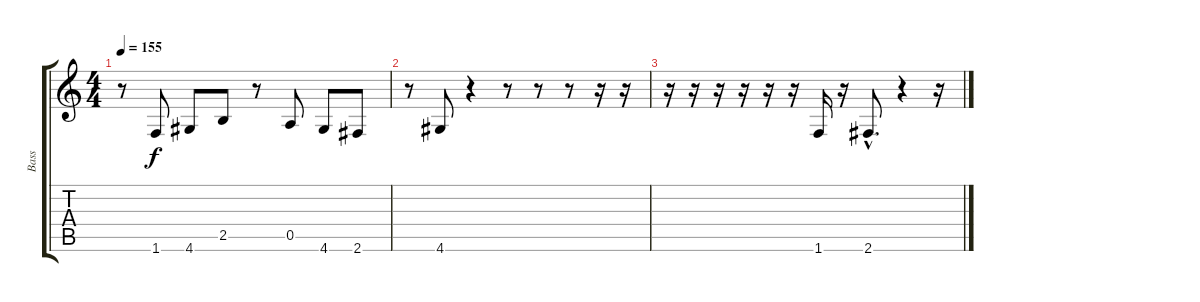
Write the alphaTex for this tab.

\track ("Bass" "Bass") {instrument electricbassfinger}
\staff {score tabs}
\tuning (E4 B3 G3 D3 A2 E2) {hide}
\ts (4 4)
\tempo 155
\clef g2
\ks c
r.8{dy f} 1.6.8 4.6.8 2.5.8 r.8 0.5.8 4.6.8 2.6.8 |
r.8 4.6.8 r.4 r.8 r.8 r.8 r.16 r.16 |
r.16 r.16 r.16 r.16 r.16 r.16 1.6.16 r.16 2.6{hac}.8{d} r.4 r.16
